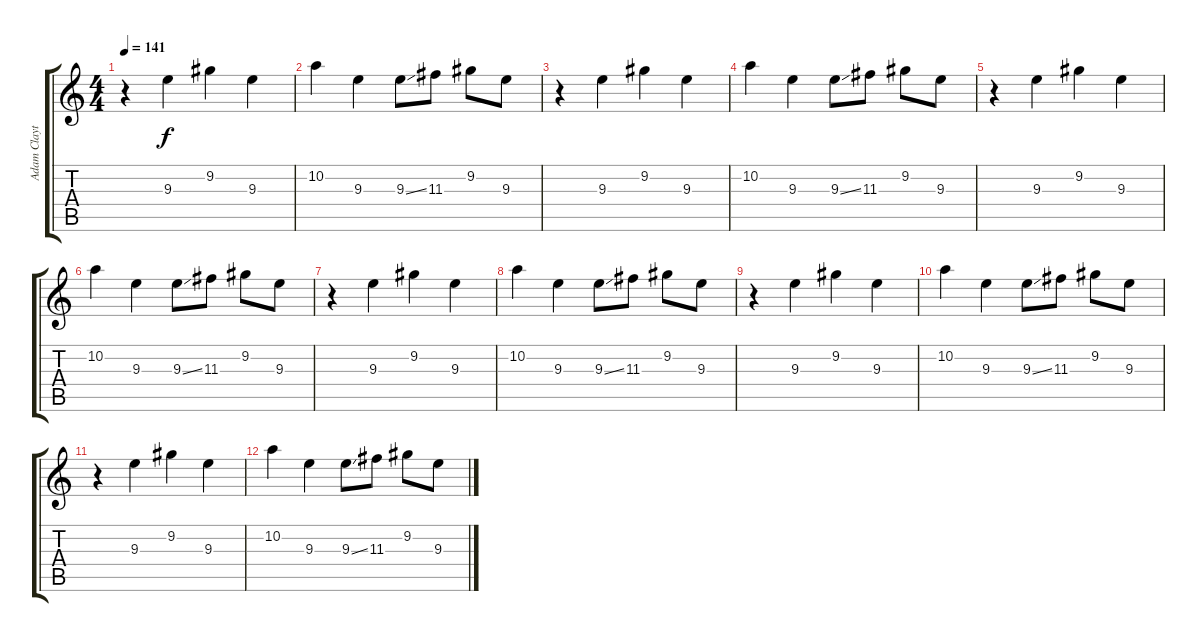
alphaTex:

\track ("Adam Clayton Basses" "Adam Clayt") {instrument contrabass}
\staff {score tabs}
\tuning (E4 B3 G3 D3 A2 E2) {hide}
\ts (4 4)
\tempo 141
\clef g2
\ks c
r.4{dy f} 9.3.4 9.2.4 9.3.4 |
10.2.4 9.3.4 9.3{ss}.8 11.3.8 9.2.8 9.3.8 |
r.4 9.3.4 9.2.4 9.3.4 |
10.2.4 9.3.4 9.3{ss}.8 11.3.8 9.2.8 9.3.8 |
r.4 9.3.4 9.2.4 9.3.4 |
10.2.4 9.3.4 9.3{ss}.8 11.3.8 9.2.8 9.3.8 |
r.4 9.3.4 9.2.4 9.3.4 |
10.2.4 9.3.4 9.3{ss}.8 11.3.8 9.2.8 9.3.8 |
r.4 9.3.4 9.2.4 9.3.4 |
10.2.4 9.3.4 9.3{ss}.8 11.3.8 9.2.8 9.3.8 |
r.4 9.3.4 9.2.4 9.3.4 |
10.2.4 9.3.4 9.3{ss}.8 11.3.8 9.2.8 9.3.8
